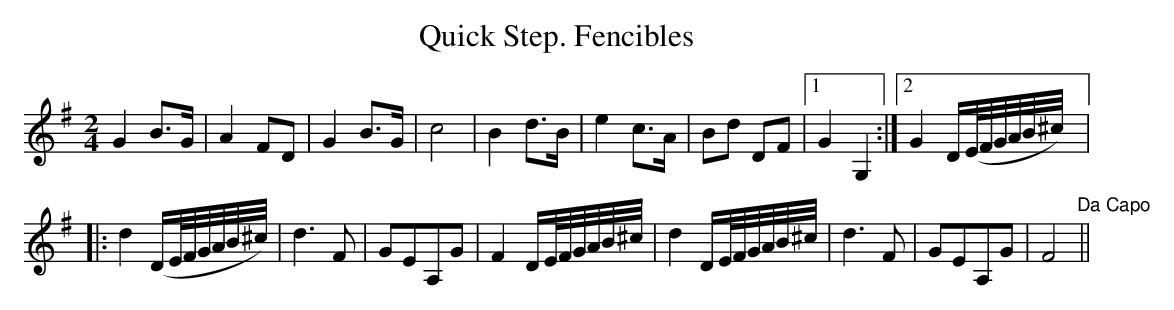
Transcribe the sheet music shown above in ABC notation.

X:1
T:Quick Step. Fencibles
M:2/4
L:1/8
K:G
G2 B>G|A2 FD |G2 B>G|   c4                       |\
B2 d>B|e2 c>A|Bd DF |[1 G2 G,2                  :|\
                  [2 G2 D/(E//F//G//A//B//^c//)|:
d2 (D/E//F//G//A//B//^c//)|d3 F|GEA,G|F2 D/E//F//G//A//B//^c//|\
d2  D/E//F//G//A//B//^c// |d3 F|GEA,G|F4            "Da Capo"||
